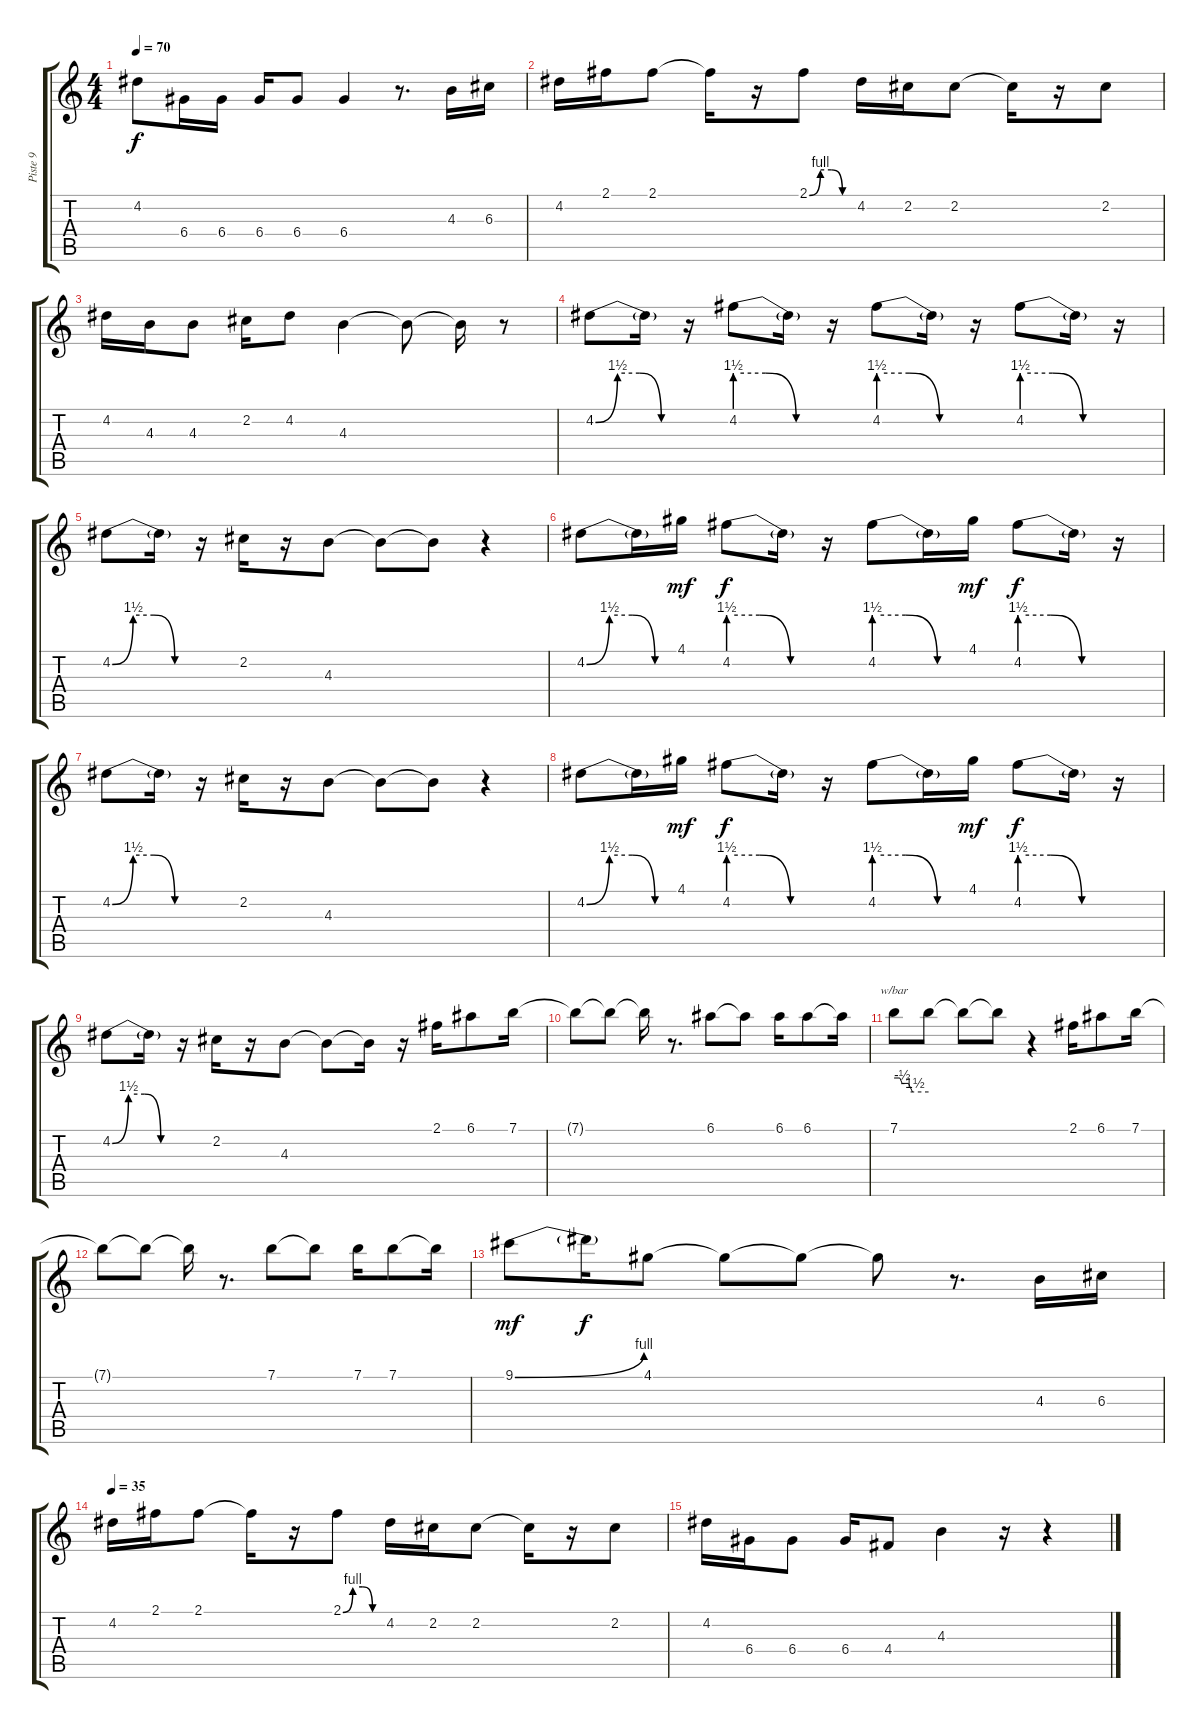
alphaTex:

\track ("Piste 9" "Piste 9") {instrument contrabass}
\staff {score tabs}
\tuning (E4 B3 G3 D3 A2 E2) {hide}
\ts (4 4)
\tempo 70
\clef g2
\ks c
4.2.8{dy f} 6.4.16 6.4.16 6.4.16 6.4.8 6.4.4 r.8{d} 4.3.16 6.3.16 |
4.2.16 2.1.16 2.1.8 2.1{t}.16 r.16 2.1{be (custom 0 0 15 4 30 4 45 0 60 0)}.8 4.2.16 2.2.16 2.2.8 2.2{t}.16 r.16 2.2.8 |
4.2.16 4.3.16 4.3.8 2.2.16 4.2.8 4.3.4 4.3{t}.8{volume 7 balance 4} 4.3{t}.16 r.8 |
\section ("" "")
4.2{be (custom 0 0 15 6 30 6 45 0 60 0)}.8{volume 11 balance 8} 4.2{t}.16 r.16 4.2{be (custom 0 6 20 6 40 0 60 0)}.8 4.2{t}.16 r.16 4.2{be (custom 0 6 20 6 40 0 60 0)}.8 4.2{t}.16 r.16 4.2{be (custom 0 6 20 6 40 0 60 0)}.8 4.2{t}.16 r.16 |
4.2{be (custom 0 0 15 6 30 6 45 0 60 0)}.8 4.2{t}.16 r.16 2.2.16 r.16 4.3.8 4.3{t}.8 4.3{t}.8 r.4 |
\section ("" "")
4.2{be (custom 0 0 15 6 30 6 45 0 60 0)}.8 4.2{t}.16 4.1.16{dy mf} 4.2{be (custom 0 6 20 6 40 0 60 0)}.8{dy f} 4.2{t}.16 r.16 4.2{be (custom 0 6 20 6 40 0 60 0)}.8 4.2{t}.16 4.1.16{dy mf} 4.2{be (custom 0 6 20 6 40 0 60 0)}.8{dy f} 4.2{t}.16 r.16 |
4.2{be (custom 0 0 15 6 30 6 45 0 60 0)}.8 4.2{t}.16 r.16 2.2.16 r.16 4.3.8 4.3{t}.8 4.3{t}.8 r.4 |
4.2{be (custom 0 0 15 6 30 6 45 0 60 0)}.8 4.2{t}.16 4.1.16{dy mf} 4.2{be (custom 0 6 20 6 40 0 60 0)}.8{dy f} 4.2{t}.16 r.16 4.2{be (custom 0 6 20 6 40 0 60 0)}.8 4.2{t}.16 4.1.16{dy mf} 4.2{be (custom 0 6 20 6 40 0 60 0)}.8{dy f} 4.2{t}.16 r.16 |
4.2{be (custom 0 0 15 6 30 6 45 0 60 0)}.8 4.2{t}.16 r.16 2.2.16 r.16 4.3.8 4.3{t}.8 4.3{t}.16 r.16 2.1.16 6.1.8 7.1.16 |
7.1{t}.8 7.1{t}.8 7.1{t}.16 r.8{d} 6.1.8 6.1{t}.8 6.1.16 6.1.8 6.1{t}.16 |
7.1.8{tbe (custom default 0 0 10 0 14 -2 25 -2 32 -6 60 -6)} 7.1{t}.8 7.1{t}.8 7.1{t}.8 r.4 2.1.16 6.1.8 7.1.16 |
7.1{t}.8 7.1{t}.8 7.1{t}.16 r.8{d} 7.1.8 7.1{t}.8 7.1.16 7.1.8 7.1{t}.16 |
9.1{be (bend 0 0 60 4)}.8{dy mf} 9.1{t}.16{dy f} 4.1.8 4.1{t}.8 4.1{t}.8 4.1{t}.8 r.8{d} 4.3.16 6.3.16 |
\section ("" "")
\tempo 35
4.2.16 2.1.16 2.1.8 2.1{t}.16 r.16 2.1{be (custom 0 0 15 4 30 4 45 0 60 0)}.8 4.2.16 2.2.16 2.2.8 2.2{t}.16 r.16 2.2.8 |
4.2.16 6.4.16 6.4.8 6.4.16 4.4.8 4.3.4{volume 7} r.16 r.4
